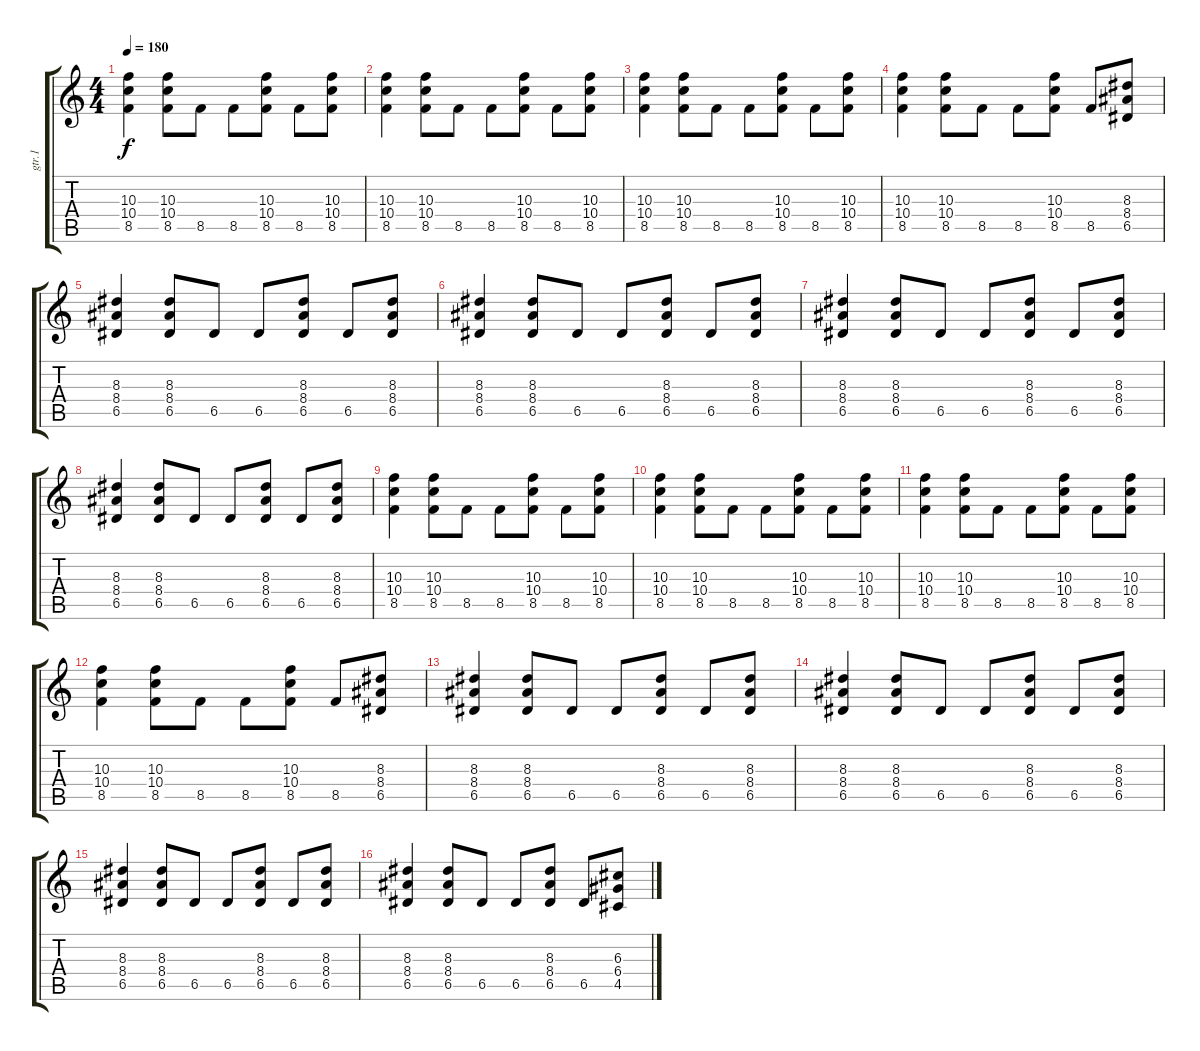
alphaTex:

\track ("gtr.1" "gtr.1") {instrument distortionguitar}
\staff {score tabs}
\tuning (E4 B3 G3 D3 A2 E2) {hide}
\ts (4 4)
\tempo 180
\clef g2
\ks c
(10.3 10.4 8.5).4{dy f} (10.3 10.4 8.5).8 8.5.8 8.5.8 (10.3 10.4 8.5).8 8.5.8 (10.3 10.4 8.5).8 |
(10.3 10.4 8.5).4 (10.3 10.4 8.5).8 8.5.8 8.5.8 (10.3 10.4 8.5).8 8.5.8 (10.3 10.4 8.5).8 |
(10.3 10.4 8.5).4 (10.3 10.4 8.5).8 8.5.8 8.5.8 (10.3 10.4 8.5).8 8.5.8 (10.3 10.4 8.5).8 |
(10.3 10.4 8.5).4 (10.3 10.4 8.5).8 8.5.8 8.5.8 (10.3 10.4 8.5).8 8.5.8 (8.3 8.4 6.5).8 |
(8.3 8.4 6.5).4 (8.3 8.4 6.5).8 6.5.8 6.5.8 (8.3 8.4 6.5).8 6.5.8 (8.3 8.4 6.5).8 |
(8.3 8.4 6.5).4 (8.3 8.4 6.5).8 6.5.8 6.5.8 (8.3 8.4 6.5).8 6.5.8 (8.3 8.4 6.5).8 |
(8.3 8.4 6.5).4 (8.3 8.4 6.5).8 6.5.8 6.5.8 (8.3 8.4 6.5).8 6.5.8 (8.3 8.4 6.5).8 |
(8.3 8.4 6.5).4 (8.3 8.4 6.5).8 6.5.8 6.5.8 (8.3 8.4 6.5).8 6.5.8 (8.3 8.4 6.5).8 |
(10.3 10.4 8.5).4 (10.3 10.4 8.5).8 8.5.8 8.5.8 (10.3 10.4 8.5).8 8.5.8 (10.3 10.4 8.5).8 |
(10.3 10.4 8.5).4 (10.3 10.4 8.5).8 8.5.8 8.5.8 (10.3 10.4 8.5).8 8.5.8 (10.3 10.4 8.5).8 |
(10.3 10.4 8.5).4 (10.3 10.4 8.5).8 8.5.8 8.5.8 (10.3 10.4 8.5).8 8.5.8 (10.3 10.4 8.5).8 |
(10.3 10.4 8.5).4 (10.3 10.4 8.5).8 8.5.8 8.5.8 (10.3 10.4 8.5).8 8.5.8 (8.3 8.4 6.5).8 |
(8.3 8.4 6.5).4 (8.3 8.4 6.5).8 6.5.8 6.5.8 (8.3 8.4 6.5).8 6.5.8 (8.3 8.4 6.5).8 |
(8.3 8.4 6.5).4 (8.3 8.4 6.5).8 6.5.8 6.5.8 (8.3 8.4 6.5).8 6.5.8 (8.3 8.4 6.5).8 |
(8.3 8.4 6.5).4 (8.3 8.4 6.5).8 6.5.8 6.5.8 (8.3 8.4 6.5).8 6.5.8 (8.3 8.4 6.5).8 |
(8.3 8.4 6.5).4 (8.3 8.4 6.5).8 6.5.8 6.5.8 (8.3 8.4 6.5).8 6.5.8 (6.3 6.4 4.5).8
